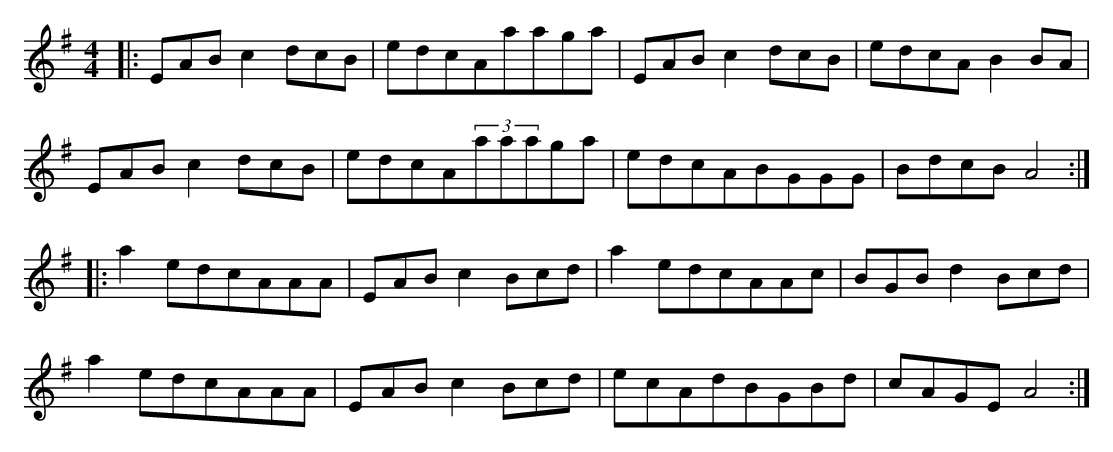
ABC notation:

X:1
M:4/4
K:Ador
|:EABc2dcB|edcAaaga|EABc2dcB|edcAB2BA|
EABc2dcB|edcA(3aaaga|edcABGGG|BdcBA4:|
|:a2edcAAA|EABc2Bcd|a2edcAAc|BGBd2Bcd|
a2edcAAA|EABc2Bcd|ecAdBGBd|cAGEA4:|
